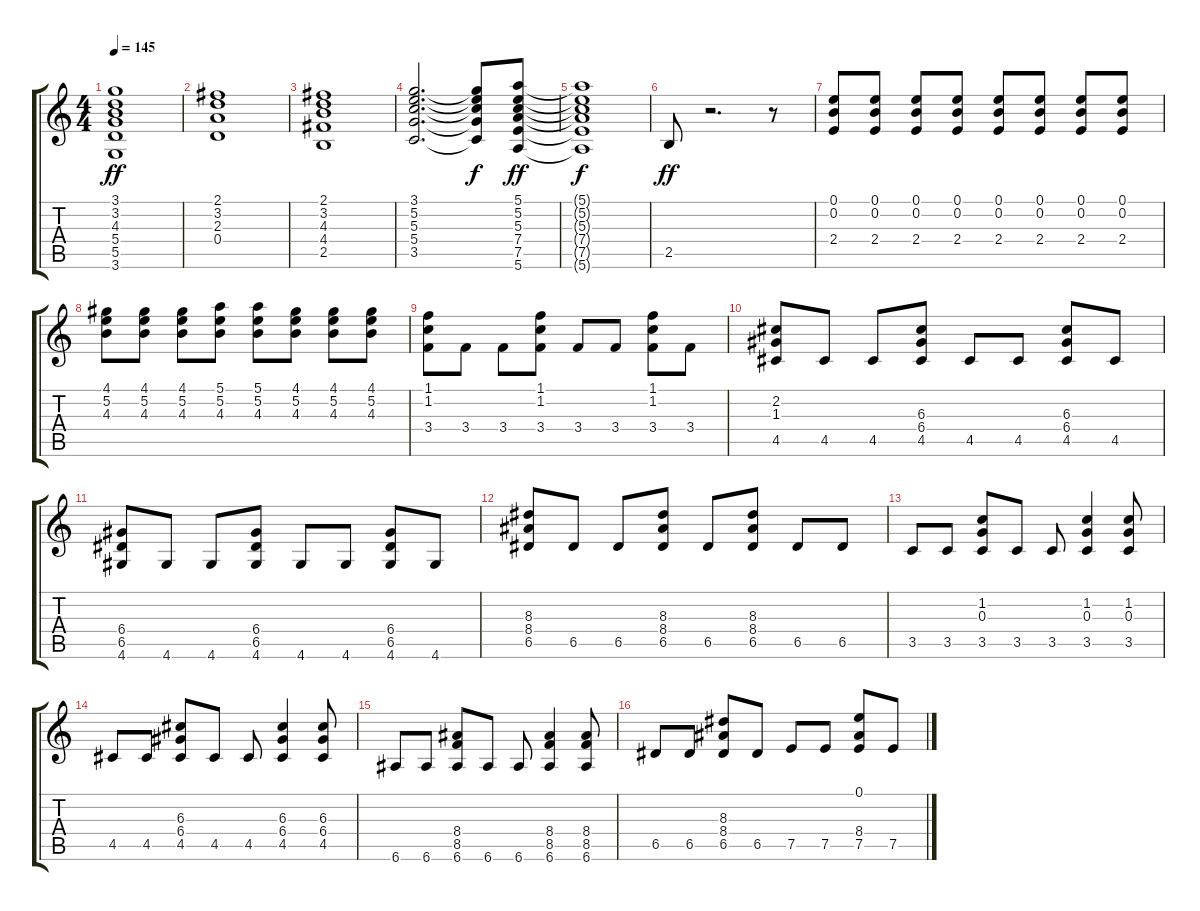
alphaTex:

\track "" {instrument distortionguitar}
\staff {score tabs}
\tuning (E4 B3 G3 D3 A2 E2) {hide}
\ts (4 4)
\tempo 145
\clef g2
\ks c
(3.1 3.2 4.3 5.4 5.5 3.6).1{dy ff} |
(2.1 3.2 2.3 0.4).1 |
(2.1 3.2 4.3 4.4 2.5).1 |
(3.1 5.2 5.3 5.4 3.5).2{d} (3.1{t} 5.2{t} 5.3{t} 5.4{t} 3.5{t}).8{dy f} (5.1 5.2 5.3 7.4 7.5 5.6).8{dy ff} |
(5.1{t} 5.2{t} 5.3{t} 7.4{t} 7.5{t} 5.6{t}).1{dy f} |
2.5.8{dy ff} r.2{d} r.8 |
(0.1 0.2 2.4).8 (0.1 0.2 2.4).8 (0.1 0.2 2.4).8 (0.1 0.2 2.4).8 (0.1 0.2 2.4).8 (0.1 0.2 2.4).8 (0.1 0.2 2.4).8 (0.1 0.2 2.4).8 |
(4.1 5.2 4.3).8 (4.1 5.2 4.3).8 (4.1 5.2 4.3).8 (5.1 5.2 4.3).8 (5.1 5.2 4.3).8 (4.1 5.2 4.3).8 (4.1 5.2 4.3).8 (4.1 5.2 4.3).8 |
(1.1 1.2 3.4).8 3.4.8 3.4.8 (1.1 1.2 3.4).8 3.4.8 3.4.8 (1.1 1.2 3.4).8 3.4.8 |
(2.2 1.3 4.5).8 4.5.8 4.5.8 (6.3 6.4 4.5).8 4.5.8 4.5.8 (6.3 6.4 4.5).8 4.5.8 |
(6.4 6.5 4.6).8 4.6.8 4.6.8 (6.4 6.5 4.6).8 4.6.8 4.6.8 (6.4 6.5 4.6).8 4.6.8 |
(8.3 8.4 6.5).8 6.5.8 6.5.8 (8.3 8.4 6.5).8 6.5.8 (8.3 8.4 6.5).8 6.5.8 6.5.8 |
3.5.8 3.5.8 (1.2 0.3 3.5).8 3.5.8 3.5.8 (1.2 0.3 3.5).4 (1.2 0.3 3.5).8 |
4.5.8 4.5.8 (6.3 6.4 4.5).8 4.5.8 4.5.8 (6.3 6.4 4.5).4 (6.3 6.4 4.5).8 |
6.6.8 6.6.8 (8.4 8.5 6.6).8 6.6.8 6.6.8 (8.4 8.5 6.6).4 (8.4 8.5 6.6).8 |
6.5.8 6.5.8 (8.3 8.4 6.5).8 6.5.8 7.5.8 7.5.8 (0.1 8.4 7.5).8 7.5.8
